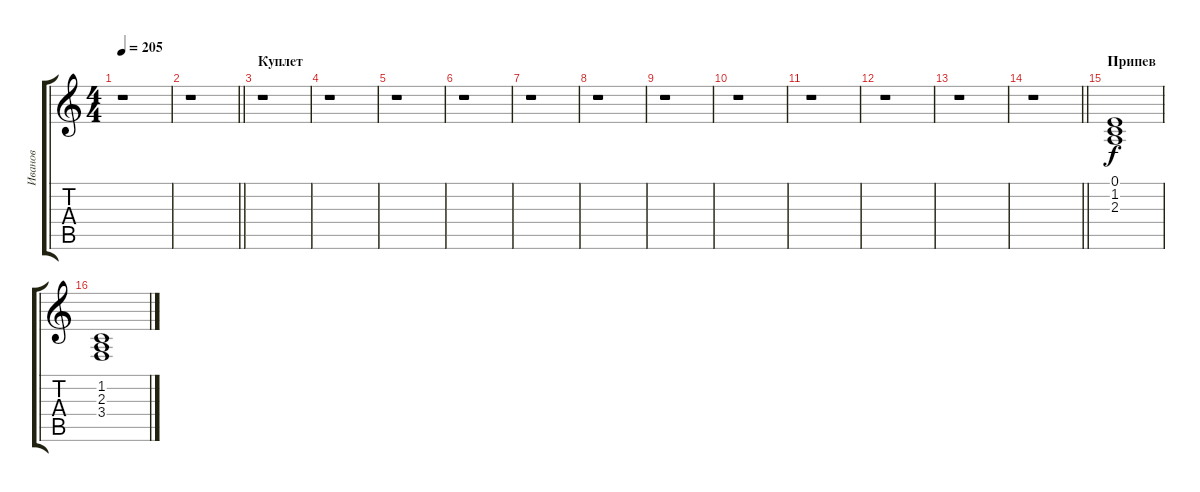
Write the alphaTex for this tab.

\track ("Иванов" "Иванов") {instrument choiraahs}
\staff {score tabs}
\tuning (E4 B3 G3 D3 A2 E2) {hide}
\ts (4 4)
\tempo 205
\clef g2
\ks c
r.1{dy f} |
\barLineRight lightlight
r.1 |
\section ("" "Куплет")
r.1 |
r.1 |
r.1 |
r.1 |
r.1 |
r.1 |
r.1 |
r.1 |
r.1 |
r.1 |
r.1 |
\barLineRight lightlight
r.1 |
\section ("" "Припев")
(0.1 1.2 2.3).1 |
(1.2 2.3 3.4).1
